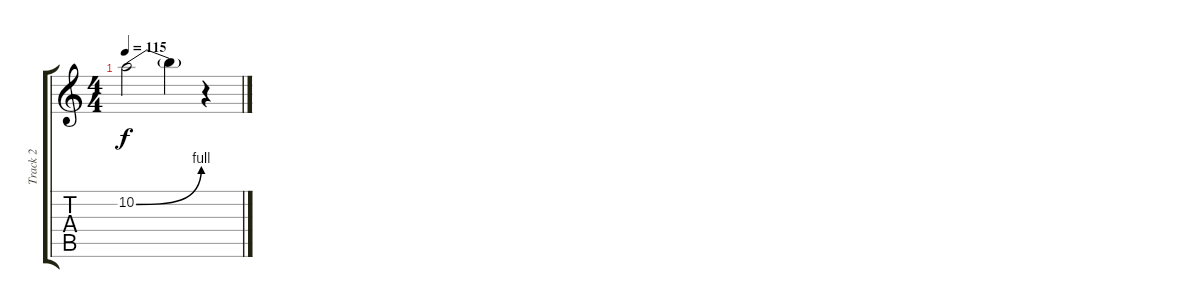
\track ("Track 2" "Track 2") {instrument overdrivenguitar}
\staff {score tabs}
\tuning (E4 B3 G3 D3 A2 E2) {hide}
\ts (4 4)
\tempo 115
\clef g2
\ks c
10.2{be (bend 0 0 60 4)}.2{dy f} 10.2{t}.4 r.4
